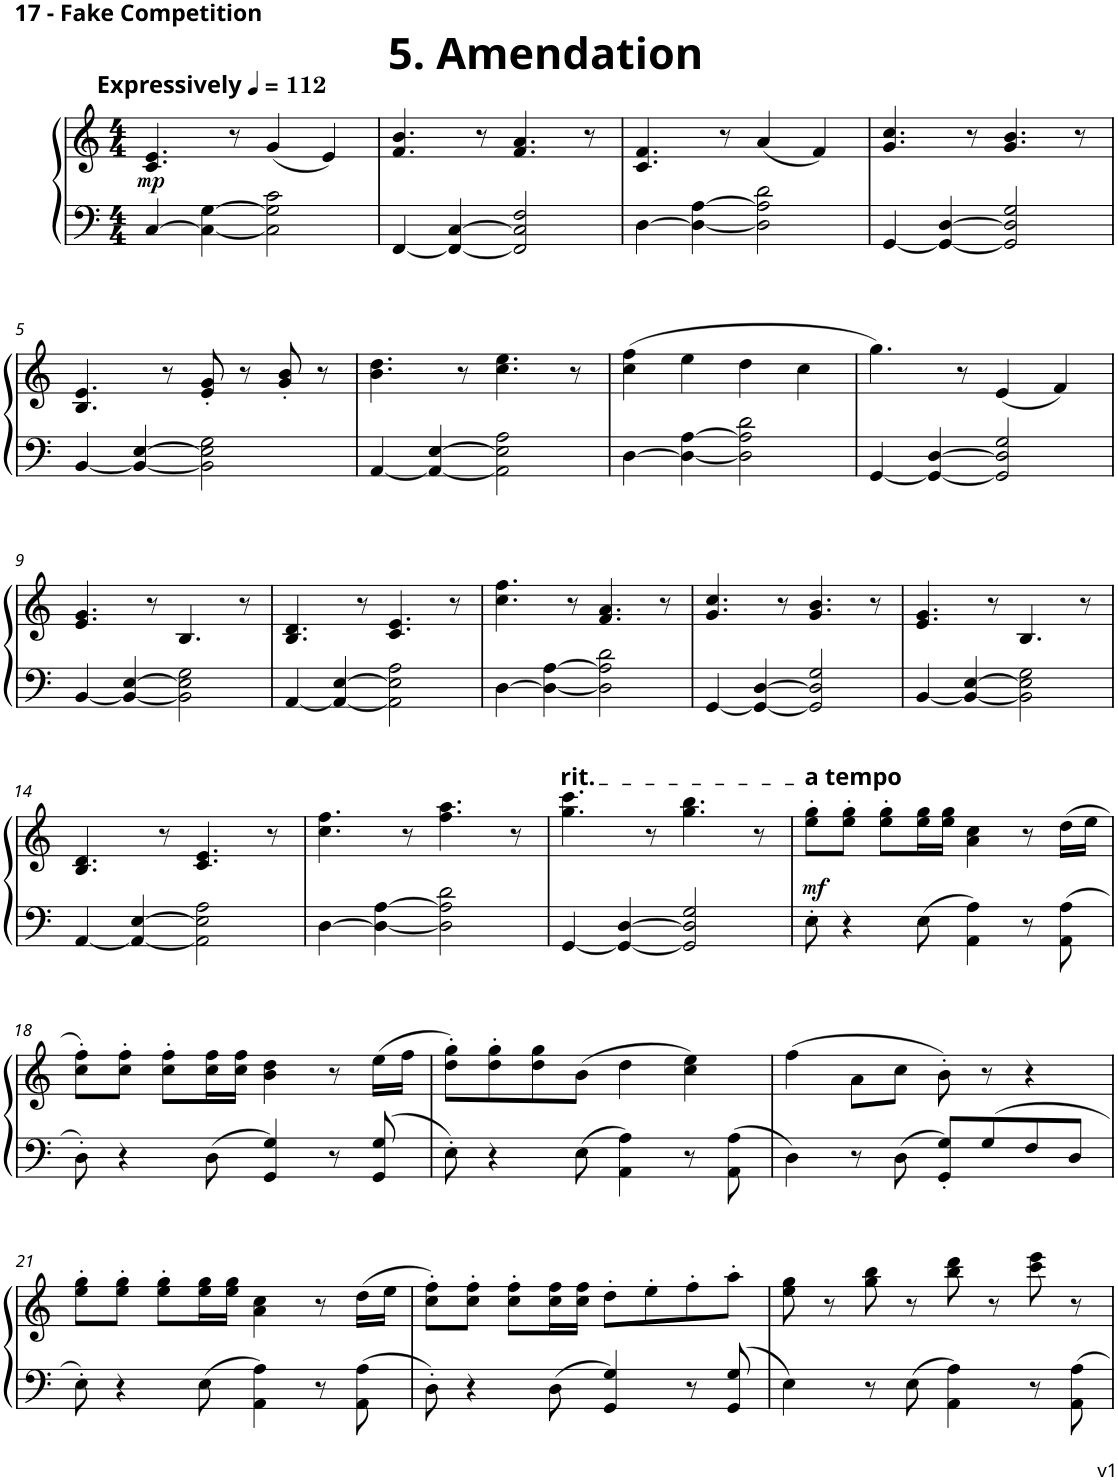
**kern	**kern	**dynam
*part1	*part1	*part1
*staff2	*staff1	*staff1/2
*I"Piano	*	*
*I'Pno.	*	*
!!LO:PB:g=z
*clefF4	*clefG2	*
*k[]	*k[]	*
*M4/4	*M4/4	*
*MM112	*MM112	*
=1	=1	=1
!	!LO:TX:a:B:t=Expressively	!
!	!LO:TX:a:B:t=5. Amendation	!
!	!	!LO:DY:b
[4C/	4.c/ 4.e/	mp
4C\_ [4G\	.	.
.	8r	.
2C\] 2G\] 2c\	(4g/	.
.	4e/)	.
=2	=2	=2
[4FF/	4.f/ 4.b/	.
4FF/_ [4C/	.	.
.	8r	.
2FF/] 2C/] 2F/	4.f/ 4.a/	.
.	8r	.
=3	=3	=3
[4D\	4.c/ 4.f/	.
4D\_ [4A\	.	.
.	8r	.
2D\] 2A\] 2d\	(4a/	.
.	4f/)	.
=4	=4	=4
[4GG/	4.g/ 4.cc/	.
4GG/_ [4D/	.	.
.	8r	.
2GG/] 2D/] 2G/	4.g/ 4.b/	.
.	8r	.
!!LO:LB:g=z
=5	=5	=5
[4BB/	4.B/ 4.e/	.
4BB/_ [4E/	.	.
.	8r	.
2BB\] 2E\] 2G\	8e/' 8g/'	.
.	8r	.
.	8g/' 8b/'	.
.	8r	.
=6	=6	=6
[4AA/	4.b\ 4.dd\	.
4AA/_ [4E/	.	.
.	8r	.
2AA\] 2E\] 2A\	4.cc\ 4.ee\	.
.	8r	.
=7	=7	=7
[4D\	(4cc\ 4ff\	.
4D\_ [4A\	4ee\	.
2D\] 2A\] 2d\	4dd\	.
.	4cc\	.
=8	=8	=8
[4GG/	4.gg\)	.
4GG/_ [4D/	.	.
.	8r	.
2GG/] 2D/] 2G/	(4e/	.
.	4f/)	.
!!LO:LB:g=z
=9	=9	=9
[4BB/	4.e/ 4.g/	.
4BB/_ [4E/	.	.
.	8r	.
2BB\] 2E\] 2G\	4.B/	.
.	8r	.
=10	=10	=10
[4AA/	4.B/ 4.d/	.
4AA/_ [4E/	.	.
.	8r	.
2AA\] 2E\] 2A\	4.c/ 4.e/	.
.	8r	.
=11	=11	=11
[4D\	4.cc\ 4.ff\	.
4D\_ [4A\	.	.
.	8r	.
2D\] 2A\] 2d\	4.f/ 4.a/	.
.	8r	.
=12	=12	=12
[4GG/	4.g/ 4.cc/	.
4GG/_ [4D/	.	.
.	8r	.
2GG/] 2D/] 2G/	4.g/ 4.b/	.
.	8r	.
=13	=13	=13
[4BB/	4.e/ 4.g/	.
4BB/_ [4E/	.	.
.	8r	.
2BB\] 2E\] 2G\	4.B/	.
.	8r	.
!!LO:LB:g=z
=14	=14	=14
[4AA/	4.B/ 4.d/	.
4AA/_ [4E/	.	.
.	8r	.
2AA\] 2E\] 2A\	4.c/ 4.e/	.
.	8r	.
=15	=15	=15
[4D\	4.cc\ 4.ff\	.
4D\_ [4A\	.	.
.	8r	.
2D\] 2A\] 2d\	4.ff\ 4.aa\	.
.	8r	.
=16	=16	=16
!	!LO:TX:a:t=rit.	!
[4GG/	4.gg\ 4.ccc\	.
4GG/_ [4D/	.	.
.	8r	.
2GG/] 2D/] 2G/	4.gg\ 4.bb\	.
.	8r	.
=17	=17	=17
!	!LO:TX:a:B:t=a tempo	!
!	!	!LO:DY:b
8E'\	8ee\' 8gg\'L	mf
4r	8ee\' 8gg\'J	.
.	8ee\' 8gg\'L	.
8E\	16ee\ 16gg\L	.
.	16ee\ 16gg\JJ	.
4AA\ 4A\	4a\ 4cc\	.
8r	8r	.
8AA\ 8A\	(16dd\LL	.
.	16ee\JJ	.
!!LO:LB:g=z
=18	=18	=18
8D'\	8cc\' 8ff\'L)	.
4r	8cc\' 8ff\'J	.
.	8cc\' 8ff\'L	.
8D\	16cc\ 16ff\L	.
.	16cc\ 16ff\JJ	.
4GG/ 4G/	4b\ 4dd\	.
8r	8r	.
8GG/ 8G/	(16ee\LL	.
.	16ff\JJ	.
=19	=19	=19
8E'\	8dd\' 8gg\'L)	.
4r	8dd\' 8gg\'	.
.	8dd\ 8gg\	.
8E\	(8b\J	.
4AA\ 4A\	4dd\	.
8r	4cc\ 4ee\)	.
8AA\ 8A\	.	.
=20	=20	=20
4D\	(4ff\	.
8r	8a\L	.
8D\	8cc\J	.
8GG/' 8G/'L	8b'\)	.
8G/	8r	.
8F/	4r	.
8D/J	.	.
!!LO:LB:g=z
=21	=21	=21
8E'\	8ee\' 8gg\'L	.
4r	8ee\' 8gg\'J	.
.	8ee\' 8gg\'L	.
8E\	16ee\ 16gg\L	.
.	16ee\ 16gg\JJ	.
4AA\ 4A\	4a\ 4cc\	.
8r	8r	.
8AA\ 8A\	(16dd\LL	.
.	16ee\JJ	.
=22	=22	=22
8D'\	8cc\' 8ff\'L)	.
4r	8cc\' 8ff\'J	.
.	8cc\' 8ff\'L	.
8D\	16cc\ 16ff\L	.
.	16cc\ 16ff\JJ	.
4GG/ 4G/	8dd'\L	.
.	8ee'\	.
8r	8ff'\	.
8GG/ 8G/	8aa'\J	.
=23	=23	=23
4E\	8ee\ 8gg\	.
.	8r	.
8r	8gg\ 8bb\	.
8E\	8r	.
4AA\ 4A\	8bb\ 8ddd\	.
.	8r	.
8r	8ccc\ 8eee\	.
8AA\ 8A\	8r	.
=	=	=
*-	*-	*-
